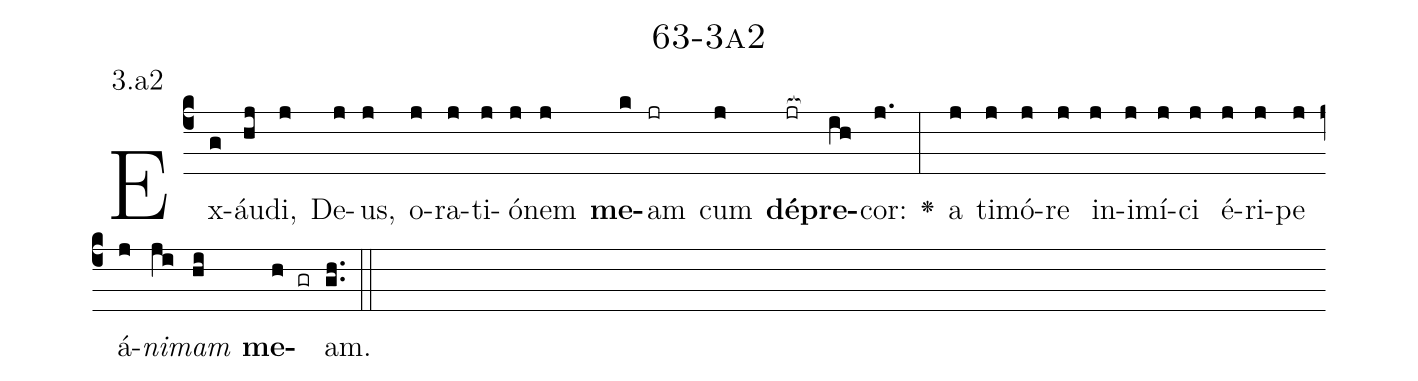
name: 63-3a2;
annotation: 3.a2;
%%
(c4)Ex(g)áu(hj)di,(j) De(j)us,(j) o(j)ra(j)ti(j)ó(j)nem(j) <b>me</b>(k)am(jr) cum(j) <b>dé</b>(jr[ocb:1{])<b>pre</b>(ih[ocb:0}])cor:(j.) <v>\greheightstar</v>(:) a(j) ti(j)mó(j)re(j) in(j)i(j)mí(j)ci(j) é(j)ri(j)pe(j) á(j)<i>ni</i>(ji)<i>mam</i>(hi) <b>me</b>(h gr)am.(gh..) (::)


%E(j) u(j) o(ji) u(hi) a(h) e.(gh..) (::)
